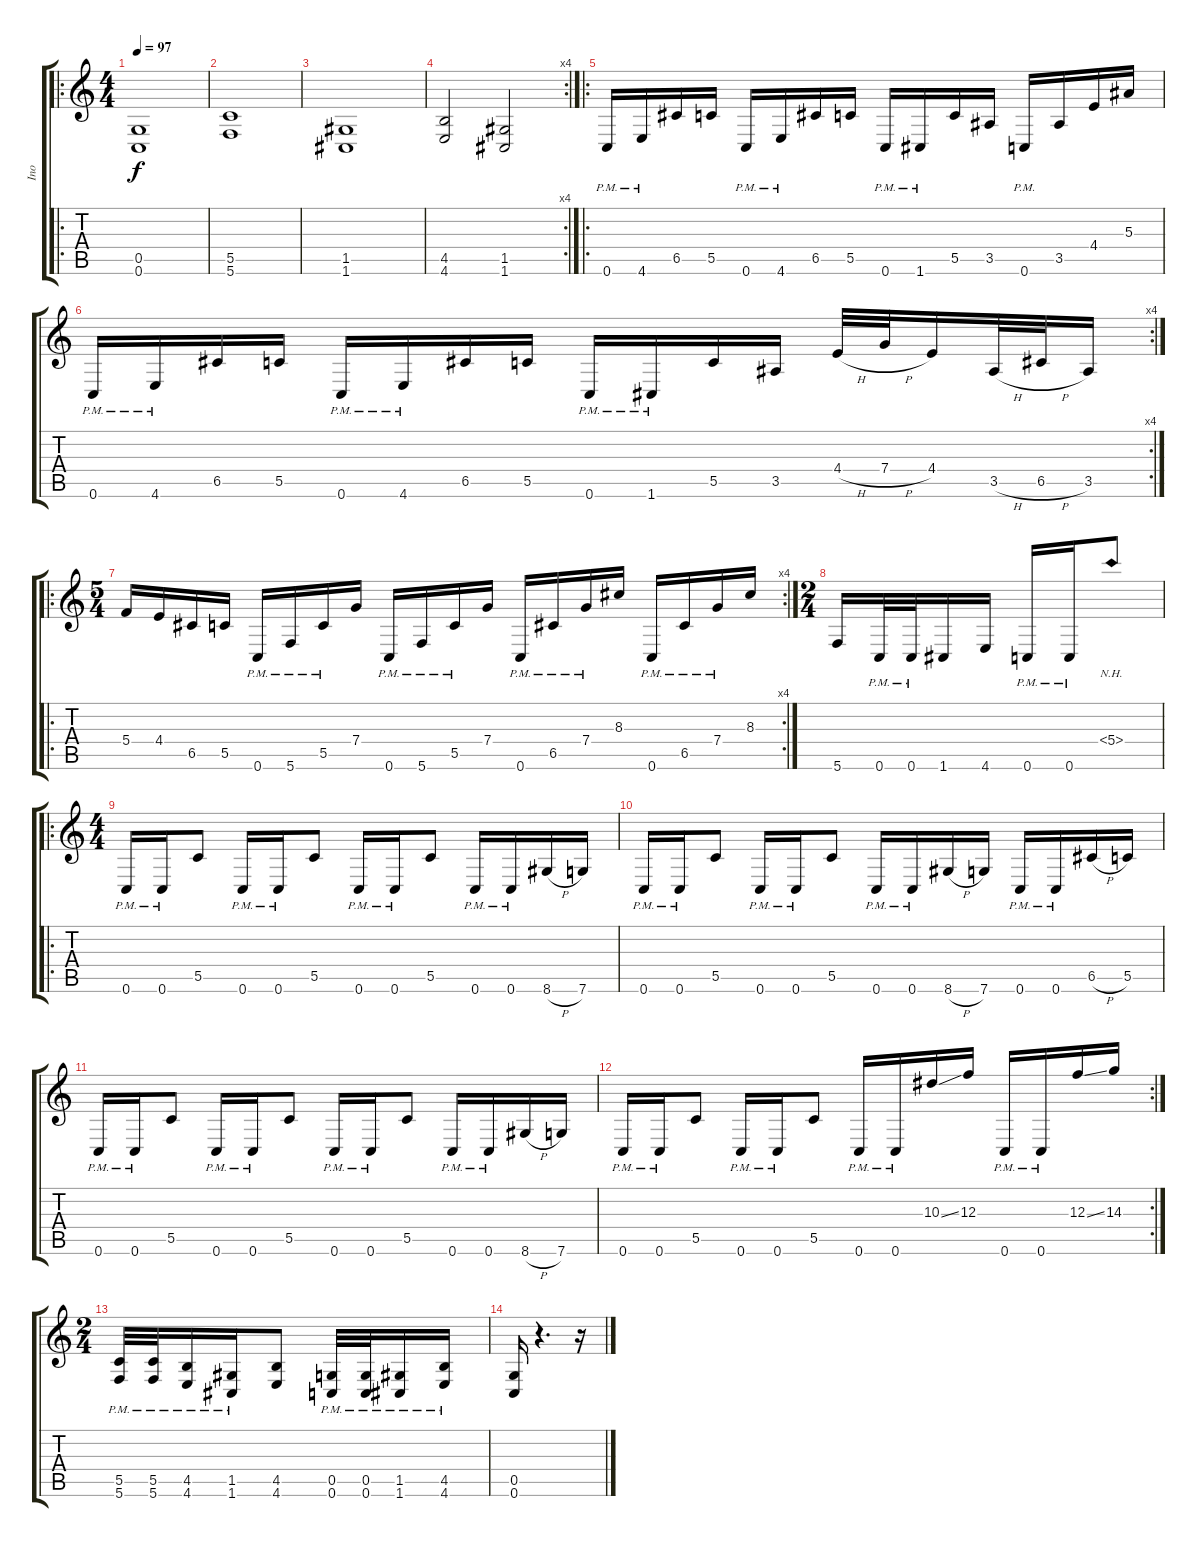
\track ("Ino" "Ino") {instrument distortionguitar}
\staff {score tabs}
\tuning (D4 A3 F3 C3 G2 C2) {hide}
\ro
\ts (4 4)
\tempo 97
\clef g2
\ks c
(0.5 0.6).1{dy f} |
(5.5 5.6).1 |
(1.5 1.6).1 |
\rc 4
(4.5 4.6).2 (1.5 1.6).2 |
\ro
0.6{pm}.16 4.6{pm}.16 6.5.16 5.5.16 0.6{pm}.16 4.6{pm}.16 6.5.16 5.5.16 0.6{pm}.16 1.6{pm}.16 5.5.16 3.5.16 0.6{pm}.16 3.5.16 4.4.16 5.3.16 |
\rc 4
0.6{pm}.16 4.6{pm}.16 6.5.16 5.5.16 0.6{pm}.16 4.6{pm}.16 6.5.16 5.5.16 0.6{pm}.16 1.6{pm}.16 5.5.16 3.5.16 4.4{h}.32 7.4{h}.32 4.4.16 3.5{h}.32 6.5{h}.32 3.5.16 |
\ro
\rc 4
\ts (5 4)
5.4.16 4.4.16 6.5.16 5.5.16 0.6{pm}.16 5.6{pm}.16 5.5{pm}.16 7.4.16 0.6{pm}.16 5.6{pm}.16 5.5{pm}.16 7.4.16 0.6{pm}.16 6.5{pm}.16 7.4{pm}.16 8.3.16 0.6{pm}.16 6.5{pm}.16 7.4{pm}.16 8.3.16 |
\ts (2 4)
5.6.16 0.6{pm}.32 0.6{pm}.32 1.6.16 4.6.16 0.6{pm}.16 0.6{pm}.16 5.4{nh}.8 |
\ro
\ts (4 4)
0.6{pm}.16 0.6{pm}.16 5.5.8 0.6{pm}.16 0.6{pm}.16 5.5.8 0.6{pm}.16 0.6{pm}.16 5.5.8 0.6{pm}.16 0.6{pm}.16 8.6{h}.16 7.6.16 |
0.6{pm}.16 0.6{pm}.16 5.5.8 0.6{pm}.16 0.6{pm}.16 5.5.8 0.6{pm}.16 0.6{pm}.16 8.6{h}.16 7.6.16 0.6{pm}.16 0.6{pm}.16 6.5{h}.16 5.5.16 |
0.6{pm}.16 0.6{pm}.16 5.5.8 0.6{pm}.16 0.6{pm}.16 5.5.8 0.6{pm}.16 0.6{pm}.16 5.5.8 0.6{pm}.16 0.6{pm}.16 8.6{h}.16 7.6.16 |
\rc 2
0.6{pm}.16 0.6{pm}.16 5.5.8 0.6{pm}.16 0.6{pm}.16 5.5.8 0.6{pm}.16 0.6{pm}.16 10.3{ss}.16 12.3.16 0.6{pm}.16 0.6{pm}.16 12.3{ss}.16 14.3.16 |
\ts (2 4)
(5.5{pm} 5.6{pm}).32 (5.5{pm} 5.6{pm}).32 (4.5{pm} 4.6{pm}).16 (1.5{pm} 1.6{pm}).16 (4.5 4.6).8 (0.5{pm} 0.6{pm}).32 (0.5{pm} 0.6{pm}).32 (1.5{pm} 1.6{pm}).16 (4.5{pm} 4.6{pm}).16 |
(0.5 0.6).16 r.4{d} r.16
